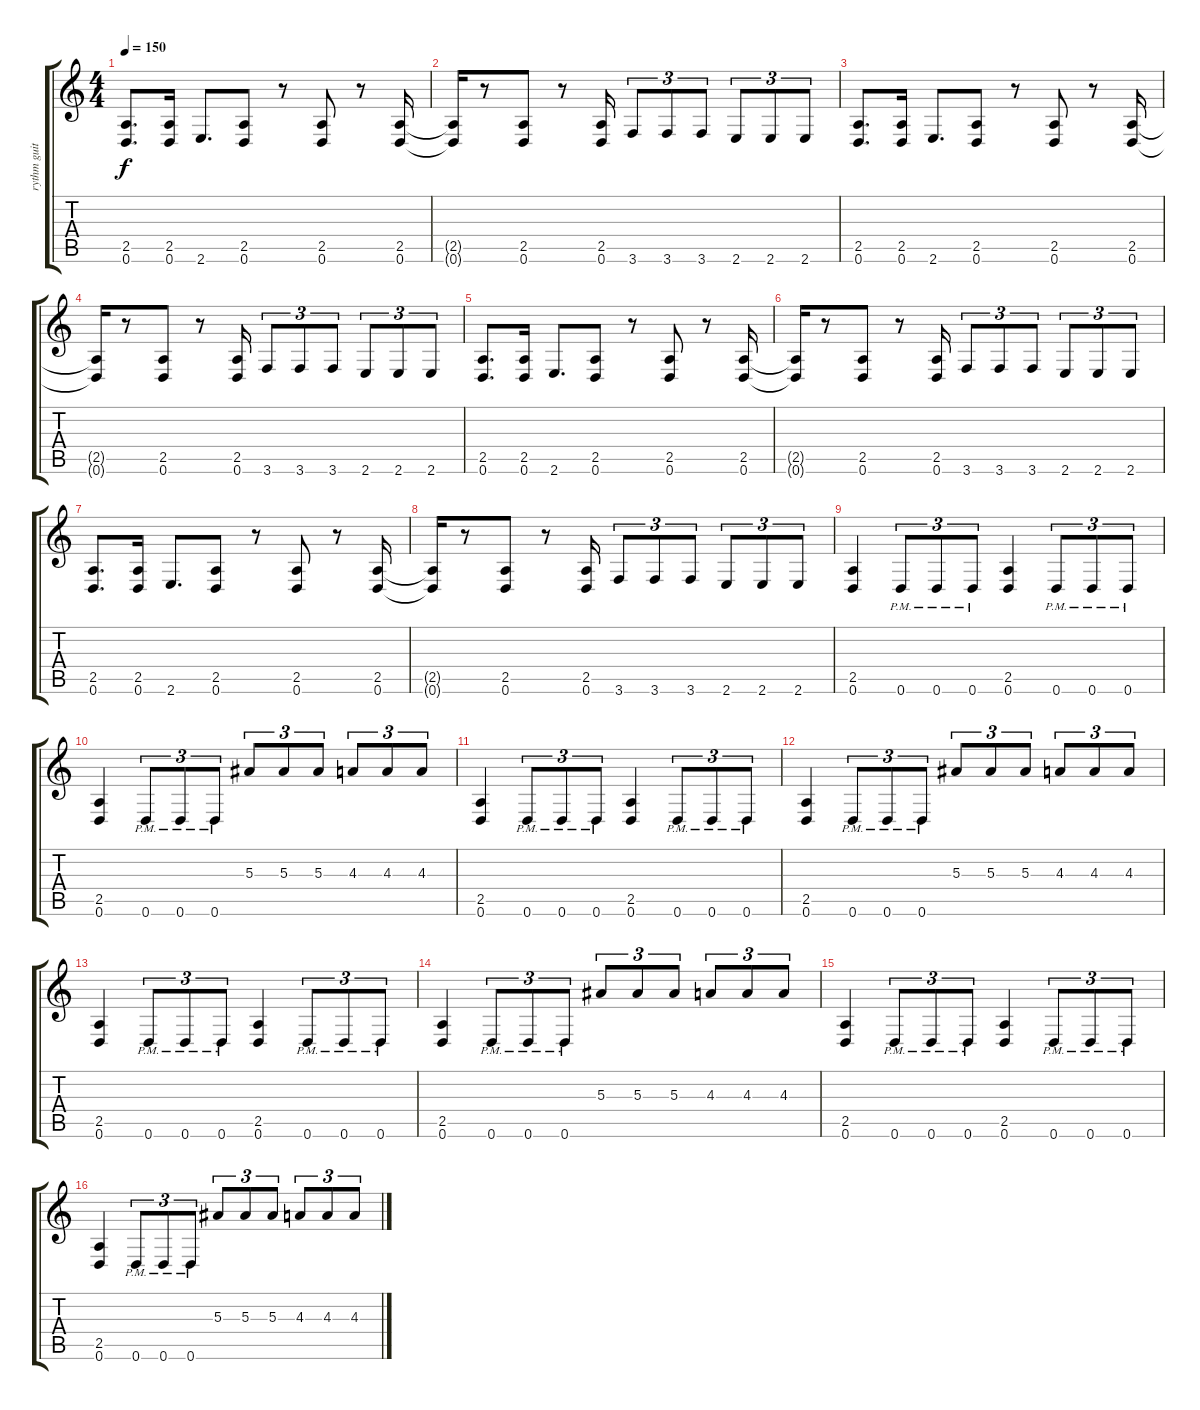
\track ("rythm guitar" "rythm guit") {instrument distortionguitar}
\staff {score tabs}
\tuning (D4 A3 F3 C3 G2 D2) {hide}
\ts (4 4)
\tempo 150
\clef g2
\ks c
(2.5 0.6).8{d dy f} (2.5 0.6).16 2.6.8{d} (2.5 0.6).8 r.8 (2.5 0.6).8 r.8 (2.5 0.6).16 |
(2.5{t} 0.6{t}).16 r.8 (2.5 0.6).8 r.8 (2.5 0.6).16 3.6.8{tu (3 2)} 3.6.8{tu (3 2)} 3.6.8{tu (3 2)} 2.6.8{tu (3 2)} 2.6.8{tu (3 2)} 2.6.8{tu (3 2)} |
(2.5 0.6).8{d} (2.5 0.6).16 2.6.8{d} (2.5 0.6).8 r.8 (2.5 0.6).8 r.8 (2.5 0.6).16 |
(2.5{t} 0.6{t}).16 r.8 (2.5 0.6).8 r.8 (2.5 0.6).16 3.6.8{tu (3 2)} 3.6.8{tu (3 2)} 3.6.8{tu (3 2)} 2.6.8{tu (3 2)} 2.6.8{tu (3 2)} 2.6.8{tu (3 2)} |
(2.5 0.6).8{d} (2.5 0.6).16 2.6.8{d} (2.5 0.6).8 r.8 (2.5 0.6).8 r.8 (2.5 0.6).16 |
(2.5{t} 0.6{t}).16 r.8 (2.5 0.6).8 r.8 (2.5 0.6).16 3.6.8{tu (3 2)} 3.6.8{tu (3 2)} 3.6.8{tu (3 2)} 2.6.8{tu (3 2)} 2.6.8{tu (3 2)} 2.6.8{tu (3 2)} |
(2.5 0.6).8{d} (2.5 0.6).16 2.6.8{d} (2.5 0.6).8 r.8 (2.5 0.6).8 r.8 (2.5 0.6).16 |
(2.5{t} 0.6{t}).16 r.8 (2.5 0.6).8 r.8 (2.5 0.6).16 3.6.8{tu (3 2)} 3.6.8{tu (3 2)} 3.6.8{tu (3 2)} 2.6.8{tu (3 2)} 2.6.8{tu (3 2)} 2.6.8{tu (3 2)} |
(2.5 0.6).4 0.6{pm}.8{tu (3 2)} 0.6{pm}.8{tu (3 2)} 0.6{pm}.8{tu (3 2)} (2.5 0.6).4 0.6{pm}.8{tu (3 2)} 0.6{pm}.8{tu (3 2)} 0.6{pm}.8{tu (3 2)} |
(2.5 0.6).4 0.6{pm}.8{tu (3 2)} 0.6{pm}.8{tu (3 2)} 0.6{pm}.8{tu (3 2)} 5.3.8{tu (3 2)} 5.3.8{tu (3 2)} 5.3.8{tu (3 2)} 4.3.8{tu (3 2)} 4.3.8{tu (3 2)} 4.3.8{tu (3 2)} |
(2.5 0.6).4 0.6{pm}.8{tu (3 2)} 0.6{pm}.8{tu (3 2)} 0.6{pm}.8{tu (3 2)} (2.5 0.6).4 0.6{pm}.8{tu (3 2)} 0.6{pm}.8{tu (3 2)} 0.6{pm}.8{tu (3 2)} |
(2.5 0.6).4 0.6{pm}.8{tu (3 2)} 0.6{pm}.8{tu (3 2)} 0.6{pm}.8{tu (3 2)} 5.3.8{tu (3 2)} 5.3.8{tu (3 2)} 5.3.8{tu (3 2)} 4.3.8{tu (3 2)} 4.3.8{tu (3 2)} 4.3.8{tu (3 2)} |
(2.5 0.6).4 0.6{pm}.8{tu (3 2)} 0.6{pm}.8{tu (3 2)} 0.6{pm}.8{tu (3 2)} (2.5 0.6).4 0.6{pm}.8{tu (3 2)} 0.6{pm}.8{tu (3 2)} 0.6{pm}.8{tu (3 2)} |
(2.5 0.6).4 0.6{pm}.8{tu (3 2)} 0.6{pm}.8{tu (3 2)} 0.6{pm}.8{tu (3 2)} 5.3.8{tu (3 2)} 5.3.8{tu (3 2)} 5.3.8{tu (3 2)} 4.3.8{tu (3 2)} 4.3.8{tu (3 2)} 4.3.8{tu (3 2)} |
(2.5 0.6).4 0.6{pm}.8{tu (3 2)} 0.6{pm}.8{tu (3 2)} 0.6{pm}.8{tu (3 2)} (2.5 0.6).4 0.6{pm}.8{tu (3 2)} 0.6{pm}.8{tu (3 2)} 0.6{pm}.8{tu (3 2)} |
(2.5 0.6).4 0.6{pm}.8{tu (3 2)} 0.6{pm}.8{tu (3 2)} 0.6{pm}.8{tu (3 2)} 5.3.8{tu (3 2)} 5.3.8{tu (3 2)} 5.3.8{tu (3 2)} 4.3.8{tu (3 2)} 4.3.8{tu (3 2)} 4.3.8{tu (3 2)}
